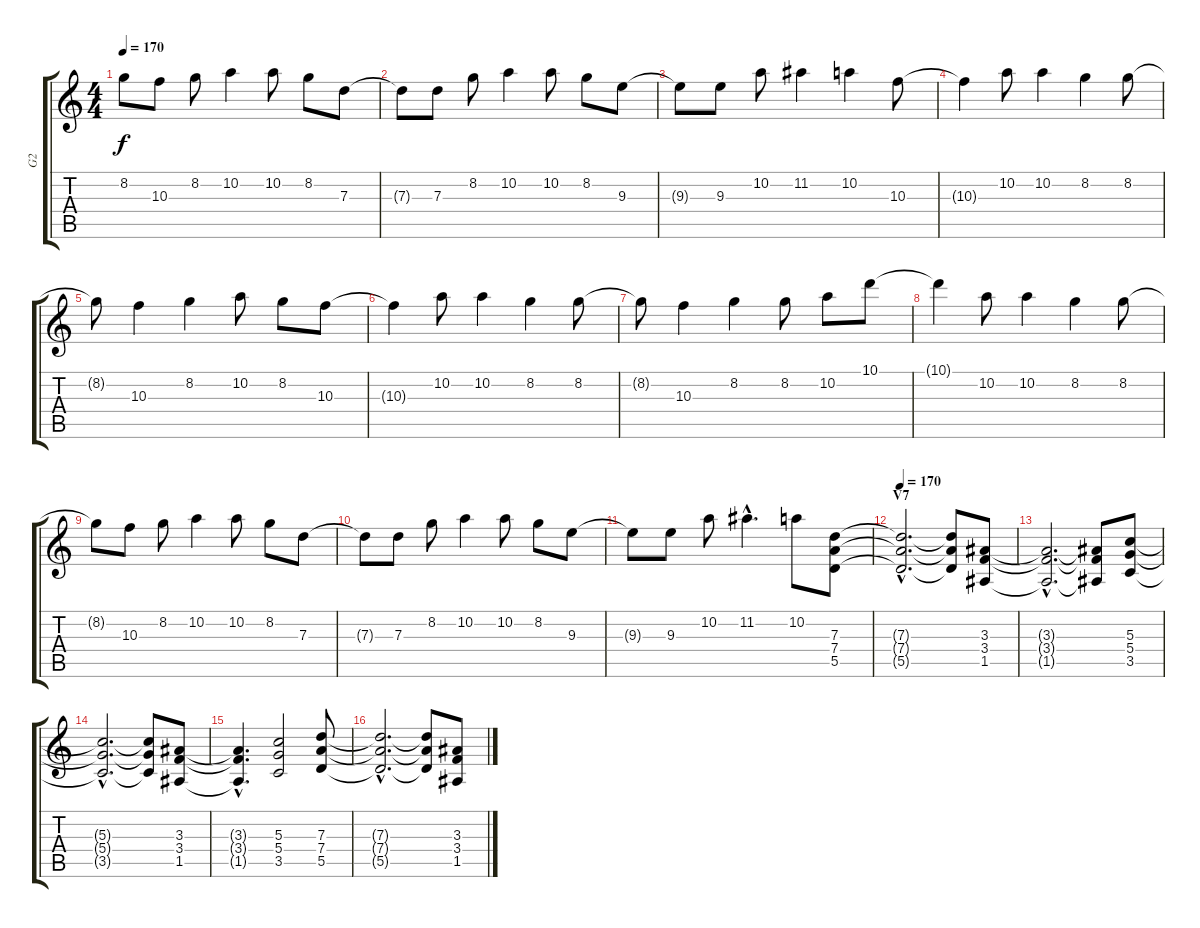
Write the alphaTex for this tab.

\track ("G2" "G2") {instrument distortionguitar}
\staff {score tabs}
\tuning (E4 B3 G3 D3 A2 E2) {hide}
\ts (4 4)
\tempo 170
\clef g2
\ks c
8.2{t}.8{dy f} 10.3.8 8.2.8 10.2.4 10.2.8 8.2.8 7.3.8 |
7.3{t}.8 7.3.8 8.2.8 10.2.4 10.2.8 8.2.8 9.3.8 |
9.3{t}.8 9.3.8 10.2.8 11.2.4 10.2.4 10.3.8 |
\section ("" "")
10.3{t}.4 10.2.8 10.2.4 8.2.4 8.2.8 |
8.2{t}.8 10.3.4 8.2.4 10.2.8 8.2.8 10.3.8 |
10.3{t}.4 10.2.8 10.2.4 8.2.4 8.2.8 |
8.2{t}.8 10.3.4 8.2.4 8.2.8 10.2.8 10.1.8 |
10.1{t}.4 10.2.8 10.2.4 8.2.4 8.2.8 |
8.2{t}.8 10.3.8 8.2.8 10.2.4 10.2.8 8.2.8 7.3.8 |
7.3{t}.8 7.3.8 8.2.8 10.2.4 10.2.8 8.2.8 9.3.8 |
9.3{t}.8 9.3.8 10.2.8 11.2{hac}.4{d} 10.2.8 (7.3 7.4 5.5).8 |
\section ("" "V7")
\tempo 170
(7.3{hac t} 7.4{hac t} 5.5{hac t}).2{d} (7.3{t} 7.4{t} 5.5{t}).8 (3.3 3.4 1.5).8 |
(3.3{hac t} 3.4{hac t} 1.5{hac t}).2{d} (3.3{t} 3.4{t} 1.5{t}).8 (5.3 5.4 3.5).8 |
(5.3{hac t} 5.4{hac t} 3.5{hac t}).2{d} (5.3{t} 5.4{t} 3.5{t}).8 (3.3 3.4 1.5).8 |
(3.3{hac t} 3.4{hac t} 1.5{hac t}).4{d} (5.3 5.4 3.5).2 (7.3 7.4 5.5).8 |
(7.3{hac t} 7.4{hac t} 5.5{hac t}).2{d} (7.3{t} 7.4{t} 5.5{t}).8 (3.3 3.4 1.5).8
